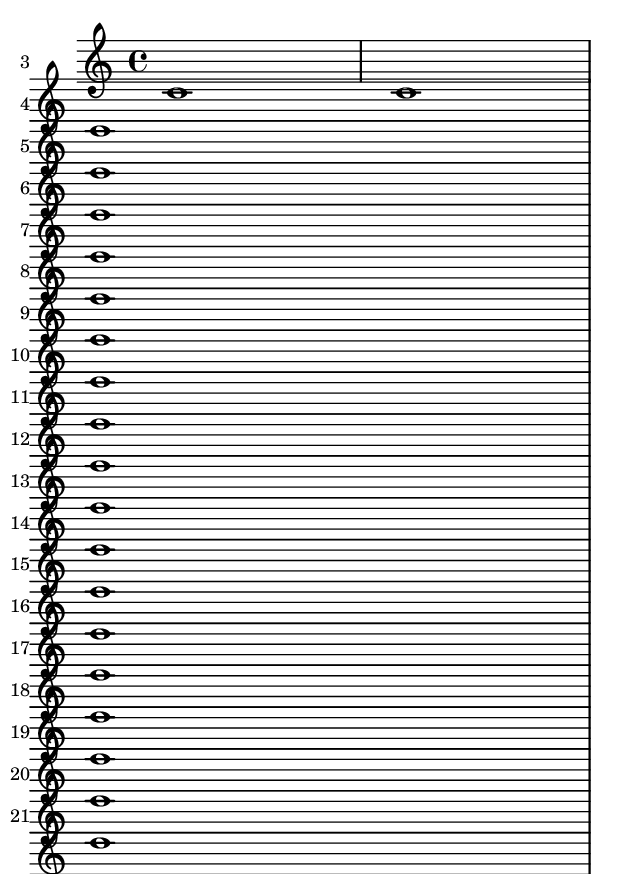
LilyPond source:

%% Generated by lilypond-book
%% Options: [exampleindent=10.16\mm,indent=0\mm,line-width=160\mm,paper-height=845.047\pt,paper-width=597.508\pt,papersize='(cons (* 597.508 pt) (* 845.047 pt))]
\include "lilypond-book-preamble.ly"


% ****************************************************************
% Start cut-&-pastable-section
% ****************************************************************

#(ly:set-option 'eps-box-padding 3.000000)



\paper {
  #(set-paper-size '(cons (* 597.508 pt) (* 845.047 pt)))
  indent = 0\mm
  line-width = 160\mm
  % offset the left padding, also add 1mm as lilypond creates cropped
  % images with a little space on the right
  line-width = #(- line-width (* mm  3.000000) (* mm 1))
}

\layout {
  
}




% ****************************************************************
% ly snippet:
% ****************************************************************
\sourcefilename "/lilypond-2.25.15/input/regression/page-breaking-min-systems-per-page2.ly"
\sourcefileline 0
\version "2.16.0"

#(set-default-paper-size "a6")

\header {
  texidoc = "
The min-systems-per-page variable takes precedence over
the desire not to overfill a page.  In this case, systems will
overlap because they are forced to be on the page.
"
}

\book {
  \paper {
    min-systems-per-page = 20
  }

  \repeat unfold 21 { c'1 }
}



% ****************************************************************
% end ly snippet
% ****************************************************************
